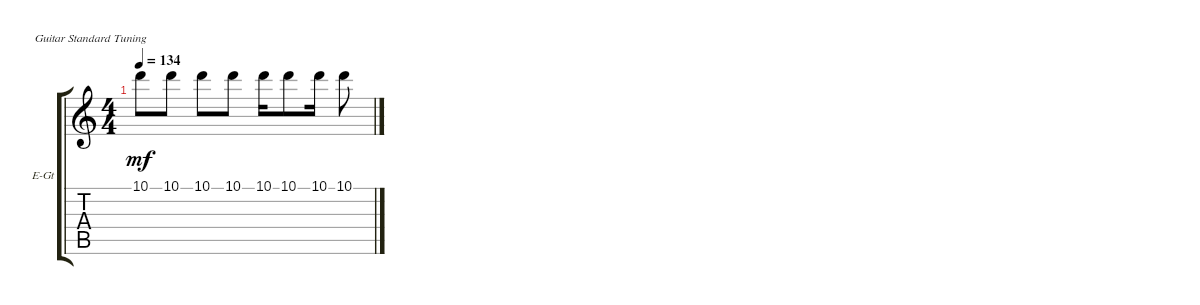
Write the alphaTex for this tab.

\bracketExtendMode groupsimilarinstruments
\firstSystemTrackNameOrientation horizontal
\otherSystemsTrackNameOrientation horizontal
\track ("High_guit_rythm" "E-Gt") {instrument electricguitarclean}
\staff {score tabs}
\tuning (E4 B3 G3 D3 A2 E2)
\ts (4 4)
\tempo 134
\clef g2
\ks c
10.1.8{dy mf} 10.1.8 10.1.8 10.1.8 10.1.16 10.1.8 10.1.16 10.1.8
